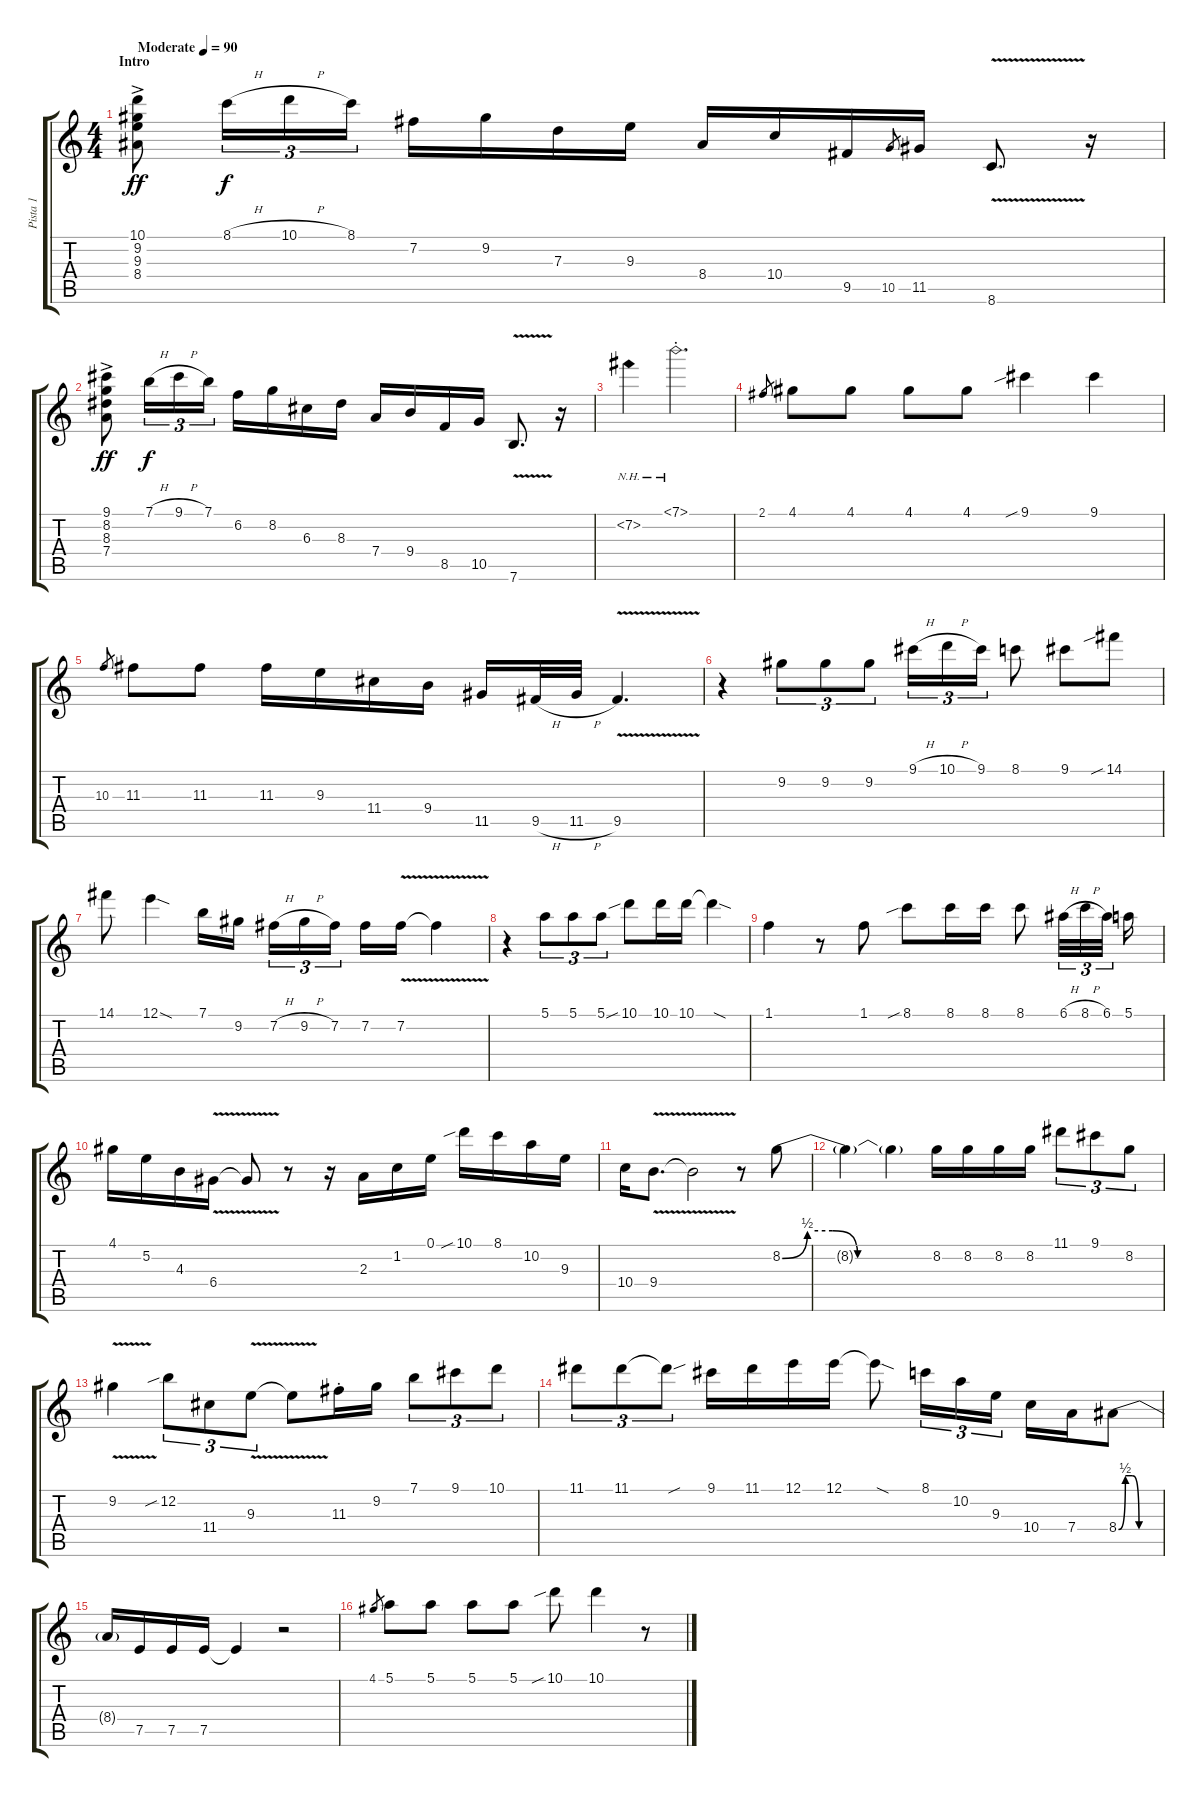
\track ("Pista 1" "Pista 1") {instrument acousticguitarsteel}
\staff {score tabs}
\tuning (E4 B3 G3 D3 A2 E2) {hide}
\ts (4 4)
\section ("" "Intro")
\tempo (90 "Moderate")
\clef g2
\ks c
(10.1 9.2 9.3 8.4{ac}).8{dy ff instrument acousticguitarsteel} 8.1{h}.16{tu (3 2) dy f} 10.1{h}.16{tu (3 2)} 8.1.16{tu (3 2)} 7.2.16 9.2.16 7.3.16 9.3.16 8.4.16 10.4.16 9.5.16 10.5.8{gr} 11.5.16 8.6{v}.8{d} r.16 |
(9.1{ac} 8.2 8.3 7.4).8{dy ff} 7.1{h}.16{tu (3 2) dy f} 9.1{h}.16{tu (3 2)} 7.1.16{tu (3 2)} 6.2.16 8.2.16 6.3.16 8.3.16 7.4.16 9.4.16 8.5.16 10.5.16 7.6{v}.8{d} r.16 |
7.2{nh}.4 7.1{nh st}.2{d} |
2.1.8{gr} 4.1.8 4.1.8 4.1.8 4.1.8 9.1{sib}.4 9.1.4 |
10.3.8{gr} 11.3.8 11.3.8 11.3.16 9.3.16 11.4.16 9.4.16 11.5.16 9.5{h}.32 11.5{h}.32 9.5{v}.4{d} |
r.4 9.2.8{tu (3 2)} 9.2.8{tu (3 2)} 9.2.8{tu (3 2)} 9.1{h}.16{tu (3 2)} 10.1{h}.16{tu (3 2)} 9.1.16{tu (3 2)} 8.1.8 9.1.8 14.1{sib}.8 |
14.1.8 12.1{sod}.4 7.1.16 9.2.16 7.2{h}.16{tu (3 2)} 9.2{h}.16{tu (3 2)} 7.2.16{tu (3 2) beam splitsecondary} 7.2.16 7.2{v}.16 7.2{t}.4 |
r.4 5.1.8{tu (3 2)} 5.1.8{tu (3 2)} 5.1.8{tu (3 2)} 10.1{sib}.8 10.1.16 10.1.16 10.1{sod t}.4 |
1.1.4 r.8 1.1.8 8.1{sib}.8 8.1.16 8.1.16 8.1.8 6.1{h}.32{tu (3 2)} 8.1{h}.32{tu (3 2)} 6.1.32{tu (3 2) beam splitsecondary} 5.1.16 |
4.1.16 5.2.16 4.3.16 6.4{v}.16 6.4{t}.8 r.8 r.16 2.3.16 1.2.16 0.1.16 10.1{sib}.16 8.1.16 10.2.16 9.3.16 |
10.4.16 9.4{v}.8{d} 9.4{t}.2 r.8 8.2{be (custom 0 0 10 2 20 2 30 0 60 0)}.8 |
8.2{t}.4 8.2{t}.4 8.2.16 8.2.16 8.2.16 8.2.16 11.1.8{tu (3 2)} 9.1.8{tu (3 2)} 8.2.8{tu (3 2)} |
9.2{v}.4 12.2{sib}.8{tu (3 2)} 11.4.8{tu (3 2)} 9.3{v}.8{tu (3 2)} 9.3{t}.8 11.3{st}.16 9.2.16 7.1.8{tu (3 2)} 9.1.8{tu (3 2)} 10.1.8{tu (3 2)} |
11.1.8{tu (3 2)} 11.1.8{tu (3 2)} 11.1{sou t}.8{tu (3 2)} 9.1.16 11.1.16 12.1.16 12.1.16 12.1{sod t}.8 8.1.16{tu (3 2)} 10.2.16{tu (3 2)} 9.3.16{tu (3 2)} 10.4.16 7.4.16 8.4{be (custom 0 0 10 2 20 2 30 0 60 0)}.8 |
8.4{t}.16 7.5.16 7.5.16 7.5.16 7.5{t}.4 r.2 |
4.1.8{gr} 5.1.8 5.1.8 5.1.8 5.1.8 10.1{sib}.8 10.1.4 r.8
